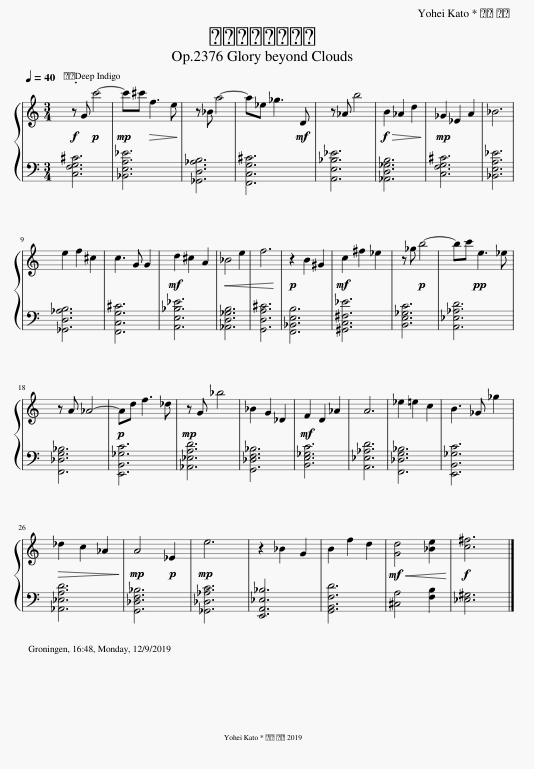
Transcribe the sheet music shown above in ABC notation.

X:1
%%score { 1 | 2 }
L:1/8
Q:1/4=40
M:3/4
I:linebreak $
K:C
V:1 treble
V:2 bass
V:1
!f! z G!p! c'4- |!mp! c'^c'!>(! f3 e!>)! | z _B a4- | a_e _g3!mf! D | z _A b4 | %5
!f!!>(! B2 _A2 d2!>)! |!mp! _G2 _E2 A2 | _B6 |$ e2 f2 ^c2 | c3 G G2 | %10
!mf! d2 ^c2 A2 |!<(! _B4 e2!<)! | f6 |!p! z2 B2 ^G2 |!mf! c2 ^f2 _e2 | %15
 z _g!p! b4- | bc'!pp! e3 _e |$ z A _A4- |!p! Ad f3 _d |!mp! z G _b4 | %20
 _B2 G2 _D2 |!mf! F2 D2 _A2 | A6 | _e2 =e2 c2 | B3 _G _g2 |$ %25
!>(! _d2 c2 _A2!>)! |!mp! A4!p! _E2 |!mp! e6 | z2 _B2 G2 | B2 f2 d2 | %30
!mf!!<(! [Gd]4 [_Be]2!<)! |!f! [c^f]6 |] %32
V:2
 [C,F,G,^C]6 | [_B,,E,A,_E]6 | [_G,,D,_A,B,]6 | [F,,C,G,^C]6 | [A,,E,_B,_E]6 | %5
 [_A,,D,_G,B,]6 | [C,F,G,^C]6 | [_B,,E,A,_E]6 |$ [_G,,D,_A,B,]6 | [F,,C,G,^C]6 | %10
 [A,,E,_B,_E]6 | [_A,,D,_G,B,]6 | [G,,D,A,^C]6 | [F,,_B,,E,B,]6 | [^G,,C,^F,_E]6 | %15
 [B,,E,_G,C]6 | [A,,_E,_A,D]6 |$ [F,,_D,G,_B,]6 | [E,,B,,_G,C]6 | [_A,,_E,A,D]6 | %20
 [G,,_D,F,_B,]6 | [B,,E,_G,C]6 | [A,,_E,_A,D]6 | [F,,_D,G,_B,]6 | [E,,B,,_G,C]6 |$ %25
 [_A,,_E,A,D]6 | [G,,_D,F,_B,]6 | [_G,,_D,_A,C]6 | [E,,A,,_E,_B,]6 | [G,,B,,F,D]6 | %30
 [^C,A,]4 [F,B,]2 | [_E,^G,]6 |] %32
